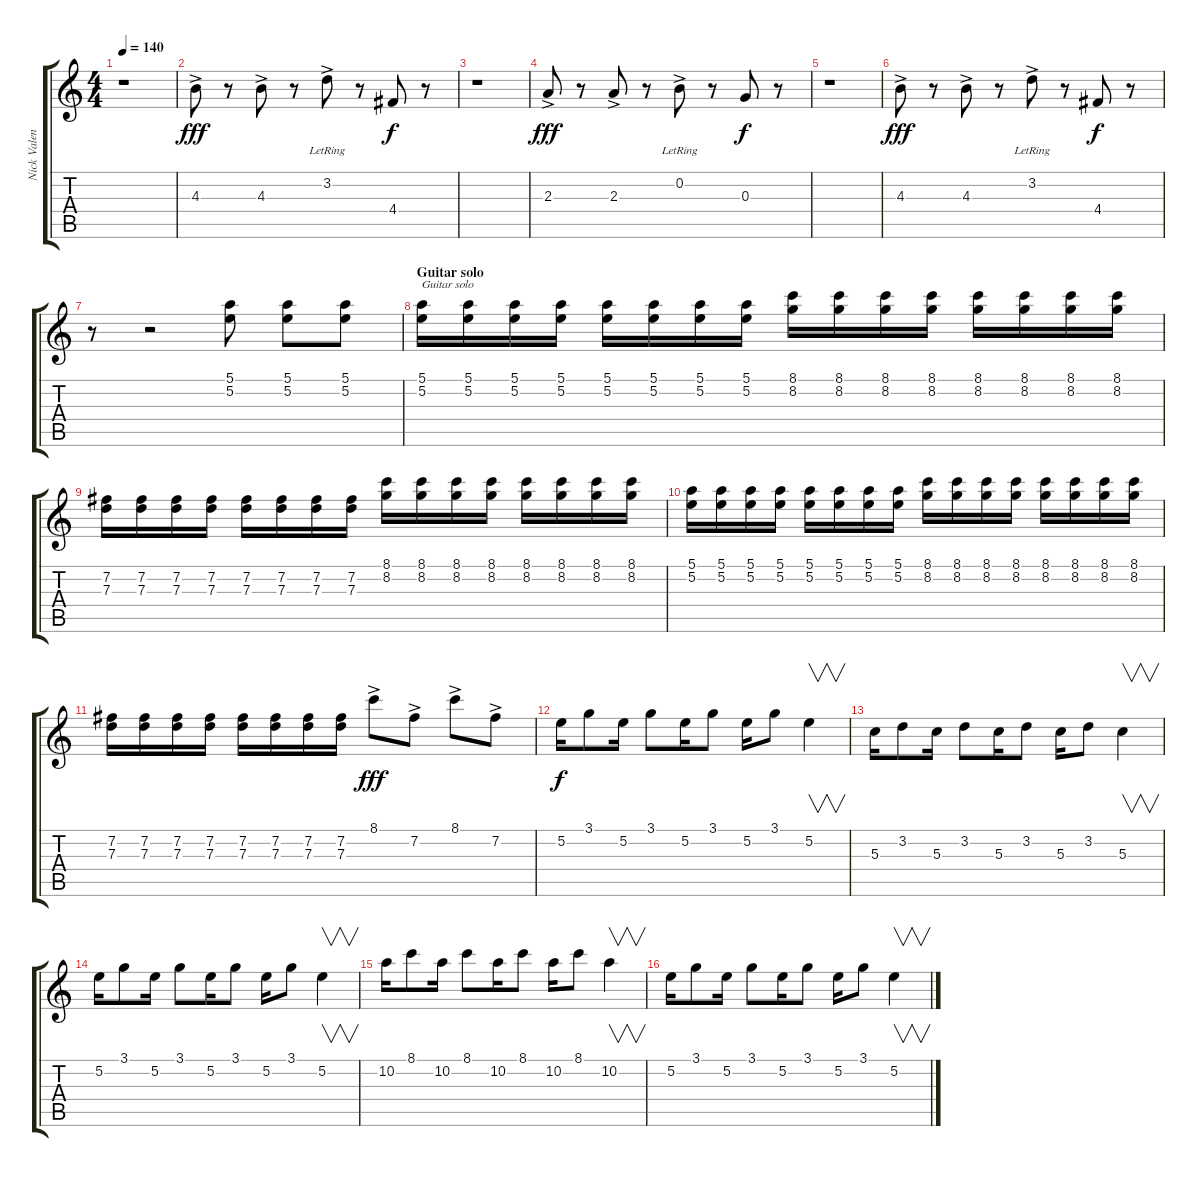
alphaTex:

\track ("Nick Valensi (right)" "Nick Valen") {instrument electricguitarclean}
\staff {score tabs}
\tuning (E4 B3 G3 D3 A2 E2) {hide}
\ts (4 4)
\tempo 140
\clef g2
\ks c
r.1{dy f} |
4.3{ac}.8{dy fff} r.8 4.3{ac}.8 r.8 3.2{ac lr}.8 r.8 4.4.8{dy f} r.8 |
r.1 |
2.3{ac}.8{dy fff} r.8 2.3{ac}.8 r.8 0.2{ac lr}.8 r.8 0.3.8{dy f} r.8 |
r.1 |
4.3{ac}.8{dy fff} r.8 4.3{ac}.8 r.8 3.2{ac lr}.8 r.8 4.4.8{dy f} r.8 |
r.8 r.2 (5.1 5.2).8 (5.1 5.2).8 (5.1 5.2).8 |
\section ("" "Guitar solo")
(5.1 5.2).16{txt "Guitar solo"} (5.1 5.2).16 (5.1 5.2).16 (5.1 5.2).16 (5.1 5.2).16 (5.1 5.2).16 (5.1 5.2).16 (5.1 5.2).16 (8.1 8.2).16 (8.1 8.2).16 (8.1 8.2).16 (8.1 8.2).16 (8.1 8.2).16 (8.1 8.2).16 (8.1 8.2).16 (8.1 8.2).16 |
(7.2 7.3).16 (7.2 7.3).16 (7.2 7.3).16 (7.2 7.3).16 (7.2 7.3).16 (7.2 7.3).16 (7.2 7.3).16 (7.2 7.3).16 (8.1 8.2).16 (8.1 8.2).16 (8.1 8.2).16 (8.1 8.2).16 (8.1 8.2).16 (8.1 8.2).16 (8.1 8.2).16 (8.1 8.2).16 |
(5.1 5.2).16 (5.1 5.2).16 (5.1 5.2).16 (5.1 5.2).16 (5.1 5.2).16 (5.1 5.2).16 (5.1 5.2).16 (5.1 5.2).16 (8.1 8.2).16 (8.1 8.2).16 (8.1 8.2).16 (8.1 8.2).16 (8.1 8.2).16 (8.1 8.2).16 (8.1 8.2).16 (8.1 8.2).16 |
(7.2 7.3).16 (7.2 7.3).16 (7.2 7.3).16 (7.2 7.3).16 (7.2 7.3).16 (7.2 7.3).16 (7.2 7.3).16 (7.2 7.3).16 8.1{ac}.8{dy fff} 7.2{ac}.8 8.1{ac}.8 7.2{ac}.8 |
5.2.16{dy f} 3.1.8 5.2.16 3.1.8 5.2.16 3.1.8 5.2.16 3.1.8 5.2.4{v} |
5.3.16 3.2.8 5.3.16 3.2.8 5.3.16 3.2.8 5.3.16 3.2.8 5.3.4{v} |
5.2.16 3.1.8 5.2.16 3.1.8 5.2.16 3.1.8 5.2.16 3.1.8 5.2.4{v} |
10.2.16 8.1.8 10.2.16 8.1.8 10.2.16 8.1.8 10.2.16 8.1.8 10.2.4{v} |
5.2.16 3.1.8 5.2.16 3.1.8 5.2.16 3.1.8 5.2.16 3.1.8 5.2.4{v}
